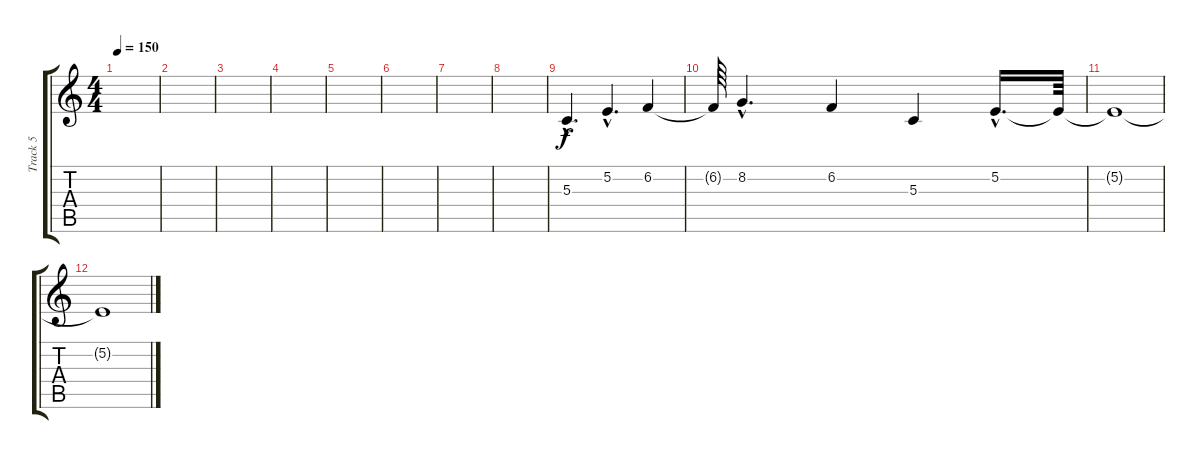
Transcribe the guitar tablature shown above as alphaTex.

\track ("Track 5" "Track 5") {instrument stringensemble2}
\staff {score tabs}
\tuning (E4 B3 G3 D3 A2 E2) {hide}
\ts (4 4)
\tempo 150
\clef g2
\ks c
|
|
|
|
|
|
|
|
5.3{hac}.4{d} 5.2{hac}.4{d} 6.2.4 |
6.2{t}.64 8.2{hac}.4{d} 6.2.4 5.3.4 5.2{hac}.16{d} 5.2{t}.64 |
5.2{t}.1 |
5.2{t}.1
